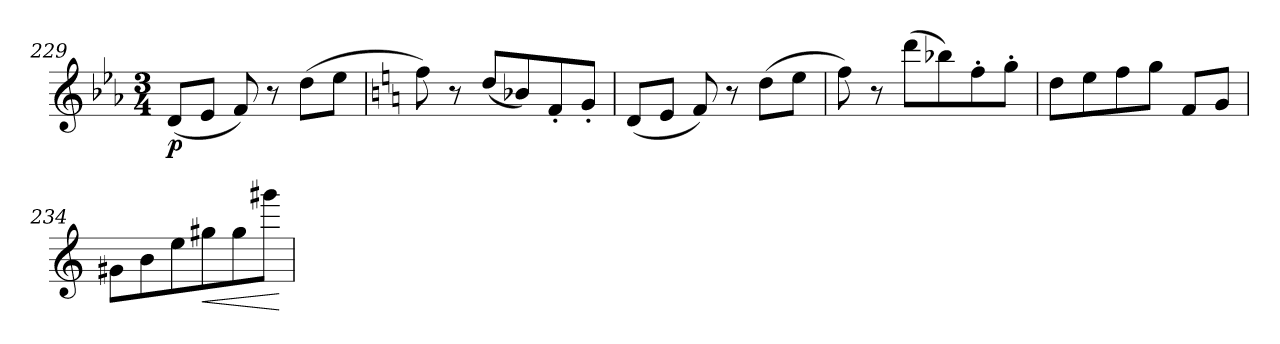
**kern	**dynam
*part1	*part1
*staff1	*staff1
*clefG2	*
*k[b-e-a-]	*
*M3/4	*
=229	=229
!	!LO:DY:b
(<8d/L	p
8e-/J	.
8f/)	.
8r	.
(>8dd\L	.
8ee-\J	.
=230	=230
*k[]	*
8ff\)	.
8r	.
(<8dd/L	.
8b-X/)	.
8f'/	.
8g'/J	.
=231	=231
(<8d/L	.
8e/J	.
8f/)	.
8r	.
(>8dd\L	.
8ee\J	.
=232	=232
8ff\)	.
8r	.
(>8ddd\L	.
8bb-X\)	.
8ff'\	.
8gg'\J	.
=233	=233
8dd\L	.
8ee\	.
8ff\	.
8gg\J	.
8f/L	.
8g/J	.
=234	=234
8g#X\L	.
8b\	.
8ee\	.
!	!LO:HP:b
8gg#X\	<
8gg#\	.
8ggg#X\J	.
.	[
=	=
*-	*-
